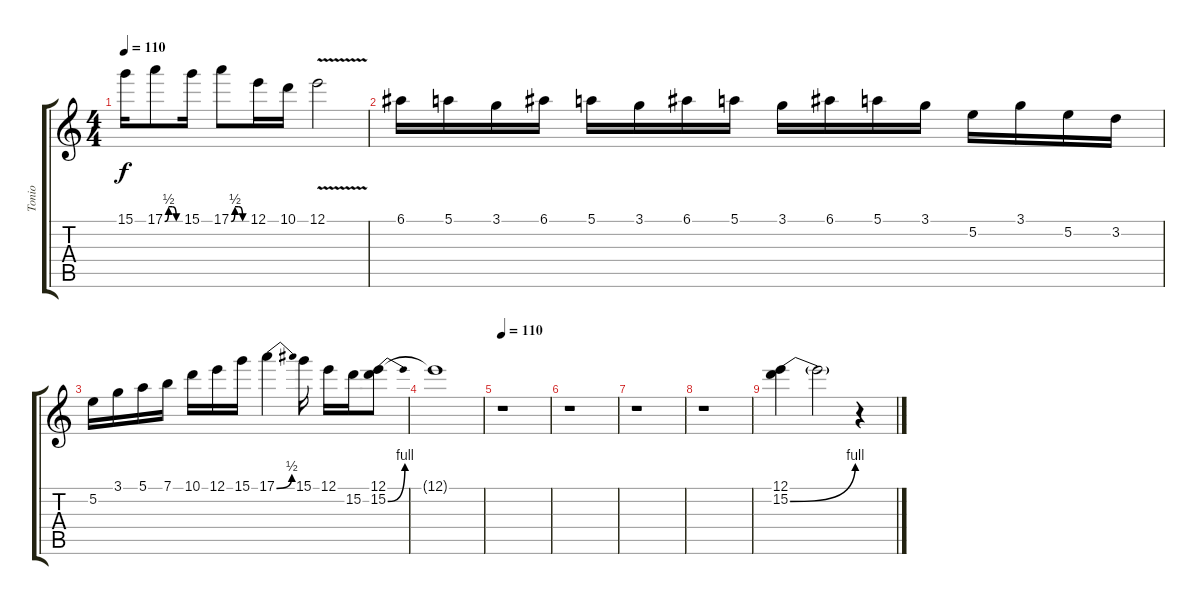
\track ("Tonio" "Tonio") {instrument distortionguitar}
\staff {score tabs}
\tuning (E4 B3 G3 D3 A2 E2) {hide}
\ts (4 4)
\tempo 110
\clef g2
\ks c
15.1.16{dy f} 17.1{be (custom 0 0 15 2 30 2 45 0 60 0)}.8 15.1.16 17.1{be (custom 0 0 15 2 30 2 45 0 60 0)}.8 12.1.16 10.1.16 12.1{v}.2 |
6.1.16 5.1.16 3.1.16 6.1.16 5.1.16 3.1.16 6.1.16 5.1.16 3.1.16 6.1.16 5.1.16 3.1.16 5.2.16 3.1.16 5.2.16 3.2.16 |
5.2.16 3.1.16 5.1.16 7.1.16 10.1.16 12.1.16 15.1.16 17.1{be (bend 0 0 60 2)}.4 15.1.16 12.1.16 15.2.16 (12.1 15.2{be (bend 0 0 60 4)}).8 |
12.1{t}.1 |
\tempo 110
r.1 |
r.1 |
r.1 |
r.1 |
(12.1 15.2{be (bend 0 0 60 4)}).4 15.2{t}.2 r.4
